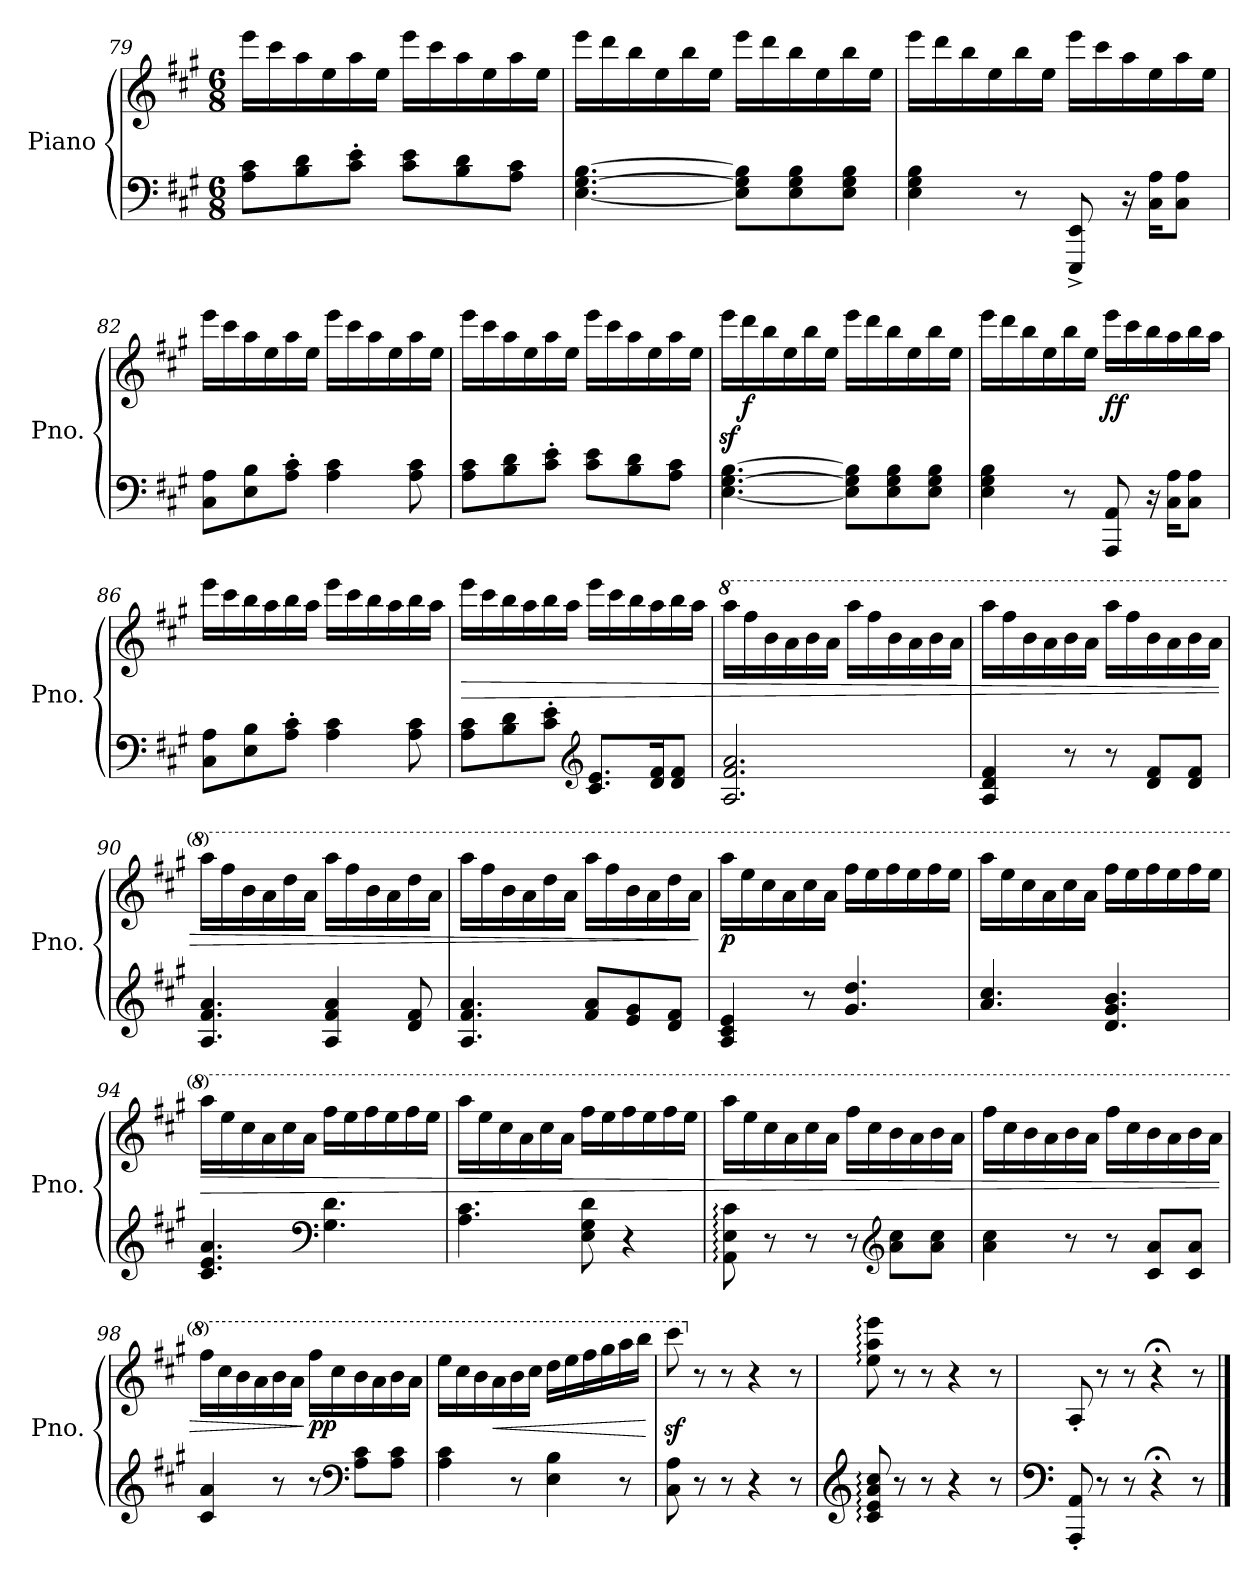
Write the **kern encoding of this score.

**kern	**kern	**dynam
*part1	*part1	*part1
*staff2	*staff1	*staff1/2
*I"Piano	*	*
*I'Pno.	*	*
*clefF4	*clefG2	*
*k[f#c#g#]	*k[f#c#g#]	*
*M6/8	*M6/8	*
=79	=79	=79
8A\ 8c#\L	16eee\LL	.
.	16ccc#\	.
8B\ 8d\	16aa\	.
.	16ee\	.
8c#\' 8e\'J	16aa\	.
.	16ee\JJ	.
8c#\ 8e\L	16eee\LL	.
.	16ccc#\	.
8B\ 8d\	16aa\	.
.	16ee\	.
8A\ 8c#\J	16aa\	.
.	16ee\JJ	.
=80	=80	=80
[4.E\ [4.G#\ [4.B\	16eee\LL	.
.	16ddd\	.
.	16bb\	.
.	16ee\	.
.	16bb\	.
.	16ee\JJ	.
8E\] 8G#\] 8B\]L	16eee\LL	.
.	16ddd\	.
8E\ 8G#\ 8B\	16bb\	.
.	16ee\	.
8E\ 8G#\ 8B\J	16bb\	.
.	16ee\JJ	.
!!LO:LB:g=z
=81	=81	=81
4E\ 4G#\ 4B\	16eee\LL	.
.	16ddd\	.
.	16bb\	.
.	16ee\	.
8r	16bb\	.
.	16ee\JJ	.
8EEE/^ 8EE/^	16eee\LL	.
.	16ccc#\	.
16r	16aa\	.
16C#\ 16A\KL	16ee\	.
8C#\ 8A\J	16aa\	.
.	16ee\JJ	.
=82	=82	=82
8C#\ 8A\L	16eee\LL	.
.	16ccc#\	.
8E\ 8B\	16aa\	.
.	16ee\	.
8A\' 8c#\'J	16aa\	.
.	16ee\JJ	.
4A\ 4c#\	16eee\LL	.
.	16ccc#\	.
.	16aa\	.
.	16ee\	.
8A\ 8c#\	16aa\	.
.	16ee\JJ	.
=83	=83	=83
8A\ 8c#\L	16eee\LL	.
.	16ccc#\	.
8B\ 8d\	16aa\	.
.	16ee\	.
8c#\' 8e\'J	16aa\	.
.	16ee\JJ	.
8c#\ 8e\L	16eee\LL	.
.	16ccc#\	.
8B\ 8d\	16aa\	.
.	16ee\	.
8A\ 8c#\J	16aa\	.
.	16ee\JJ	.
!!LO:LB:g=z
=84	=84	=84
[4.E\ [4.G#\ [4.B\	16eeez<\LL	.
!	!	!LO:DY:b
.	16ddd\	f
.	16bb\	.
.	16ee\	.
.	16bb\	.
.	16ee\JJ	.
8E\] 8G#\] 8B\]L	16eee\LL	.
.	16ddd\	.
8E\ 8G#\ 8B\	16bb\	.
.	16ee\	.
8E\ 8G#\ 8B\J	16bb\	.
.	16ee\JJ	.
=85	=85	=85
4E\ 4G#\ 4B\	16eee\LL	.
.	16ddd\	.
.	16bb\	.
.	16ee\	.
8r	16bb\	.
.	16ee\JJ	.
!	!	!LO:DY:b
8AAA/ 8AA/	16eee\LL	ff
.	16ccc#\	.
16r	16bb\	.
16C#\ 16A\KL	16aa\	.
8C#\ 8A\J	16bb\	.
.	16aa\JJ	.
=86	=86	=86
8C#\ 8A\L	16eee\LL	.
.	16ccc#\	.
8E\ 8B\	16bb\	.
.	16aa\	.
8A\' 8c#\'J	16bb\	.
.	16aa\JJ	.
4A\ 4c#\	16eee\LL	.
.	16ccc#\	.
.	16bb\	.
.	16aa\	.
8A\ 8c#\	16bb\	.
.	16aa\JJ	.
!!LO:LB:g=z
=87	=87	=87
!	!	!LO:HP:b
8A\ 8c#\L	16eee\LL	>
.	16ccc#\	.
8B\ 8d\	16bb\	.
.	16aa\	.
8c#\' 8e\'J	16bb\	.
.	16aa\JJ	.
*clefG2	*	*
8.c#/ 8.e/L	16eee\LL	.
.	16ccc#\	.
.	16bb\	.
16d/ 16f#/K	16aa\	.
8d/ 8f#/J	16bb\	.
.	16aa\JJ	.
=88	=88	=88
*	*8va	*
2.A/ 2.f#/ 2.a/	16aaa\LL	.
.	16fff#\	.
.	16bb\	.
.	16aa\	.
.	16bb\	.
.	16aa\JJ	.
.	16aaa\LL	.
.	16fff#\	.
.	16bb\	.
.	16aa\	.
.	16bb\	.
.	16aa\JJ	.
=89	=89	=89
4A/ 4d/ 4f#/	16aaa\LL	.
.	16fff#\	.
.	16bb\	.
.	16aa\	.
8r	16bb\	.
.	16aa\JJ	.
8r	16aaa\LL	.
.	16fff#\	.
8d/ 8f#/L	16bb\	.
.	16aa\	.
8d/ 8f#/J	16bb\	.
.	16aa\JJ	.
!!LO:PB:g=z
=90	=90	=90
4.A/ 4.f#/ 4.a/	16aaa\LL	.
.	16fff#\	.
.	16bb\	.
.	16aa\	.
.	16ddd\	.
.	16aa\JJ	.
4A/ 4f#/ 4a/	16aaa\LL	.
.	16fff#\	.
.	16bb\	.
.	16aa\	.
8d/ 8f#/	16ddd\	.
.	16aa\JJ	.
=91	=91	=91
4.A/ 4.f#/ 4.a/	16aaa\LL	.
.	16fff#\	.
.	16bb\	.
.	16aa\	.
.	16ddd\	.
.	16aa\JJ	.
8f#/ 8a/L	16aaa\LL	.
.	16fff#\	.
8e/ 8g#/	16bb\	.
.	16aa\	.
8d/ 8f#/J	16ddd\	.
.	16aa\JJ	.
.	.	]
=92	=92	=92
!	!	!LO:DY:b
4A/ 4c#/ 4e/	16aaa\LL	p
.	16eee\	.
.	16ccc#\	.
.	16aa\	.
8r	16ccc#\	.
.	16aa\JJ	.
4.g#/ 4.dd/	16fff#\LL	.
.	16eee\	.
.	16fff#\	.
.	16eee\	.
.	16fff#\	.
.	16eee\JJ	.
!!LO:LB:g=z
=93	=93	=93
4.a/ 4.cc#/	16aaa\LL	.
.	16eee\	.
.	16ccc#\	.
.	16aa\	.
.	16ccc#\	.
.	16aa\JJ	.
4.d/ 4.g#/ 4.b/	16fff#\LL	.
.	16eee\	.
.	16fff#\	.
.	16eee\	.
.	16fff#\	.
.	16eee\JJ	.
=94	=94	=94
!	!	!LO:HP:b
4.c#/ 4.e/ 4.a/	16aaa\LL	>
.	16eee\	.
.	16ccc#\	.
.	16aa\	.
.	16ccc#\	.
.	16aa\JJ	.
*clefF4	*	*
4.G#\ 4.d\	16fff#\LL	.
.	16eee\	.
.	16fff#\	.
.	16eee\	.
.	16fff#\	.
.	16eee\JJ	.
=95	=95	=95
4.A\ 4.c#\	16aaa\LL	.
.	16eee\	.
.	16ccc#\	.
.	16aa\	.
.	16ccc#\	.
.	16aa\JJ	.
8E\ 8G#\ 8d\	16fff#\LL	.
.	16eee\	.
4r	16fff#\	.
.	16eee\	.
.	16fff#\	.
.	16eee\JJ	.
!!LO:LB:g=z
=96	=96	=96
8AA\: 8E\: 8c#\:	16aaa\LL	.
.	16eee\	.
8r	16ccc#\	.
.	16aa\	.
8r	16ccc#\	.
.	16aa\JJ	.
8r	16fff#\LL	.
.	16ccc#\	.
*clefG2	*	*
8a\ 8cc#\L	16bb\	.
.	16aa\	.
8a\ 8cc#\J	16bb\	.
.	16aa\JJ	.
=97	=97	=97
4a\ 4cc#\	16fff#\LL	.
.	16ccc#\	.
.	16bb\	.
.	16aa\	.
8r	16bb\	.
.	16aa\JJ	.
8r	16fff#\LL	.
.	16ccc#\	.
8c#/ 8a/L	16bb\	.
.	16aa\	.
8c#/ 8a/J	16bb\	.
.	16aa\JJ	.
=98	=98	=98
4c#/ 4a/	16fff#\LL	.
.	16ccc#\	.
.	16bb\	.
.	16aa\	.
8r	16bb\	.
.	16aa\JJ	.
!	!	!LO:DY:n=1:b
8r	16fff#\LL	] pp
.	16ccc#\	.
*clefF4	*	*
8A\ 8c#\L	16bb\	.
.	16aa\	.
8A\ 8c#\J	16bb\	.
.	16aa\JJ	.
!!LO:LB:g=z
=99	=99	=99
4A\ 4c#\	16eee\LL	.
.	16ccc#\	.
.	16bb\	.
!	!	!LO:HP:b
.	16aa\	<
8r	16bb\	.
.	16ccc#\JJ	.
4E\ 4B\	16ddd\LL	.
.	16eee\	.
.	16fff#\	.
.	16ggg#\	.
8r	16aaa\	.
.	16bbb\JJ	.
.	.	[
=100	=100	=100
8C#\ 8A\	8cccc#z<\	.
*	*X8va	*
8r	8r	.
8r	8r	.
4r	4r	.
8r	8r	.
=101	=101	=101
*clefG2	*	*
8c#/: 8e/: 8a/: 8cc#/:	8ee\: 8aa\: 8eee\:	.
8r	8r	.
8r	8r	.
4r	4r	.
8r	8r	.
=102	=102	=102
*clefF4	*	*
8AAA/' 8AA/'	8A'/	.
8r	8r	.
8r	8r	.
4r;<	4r;<	.
8r	8r	.
==	==	==
*-	*-	*-
